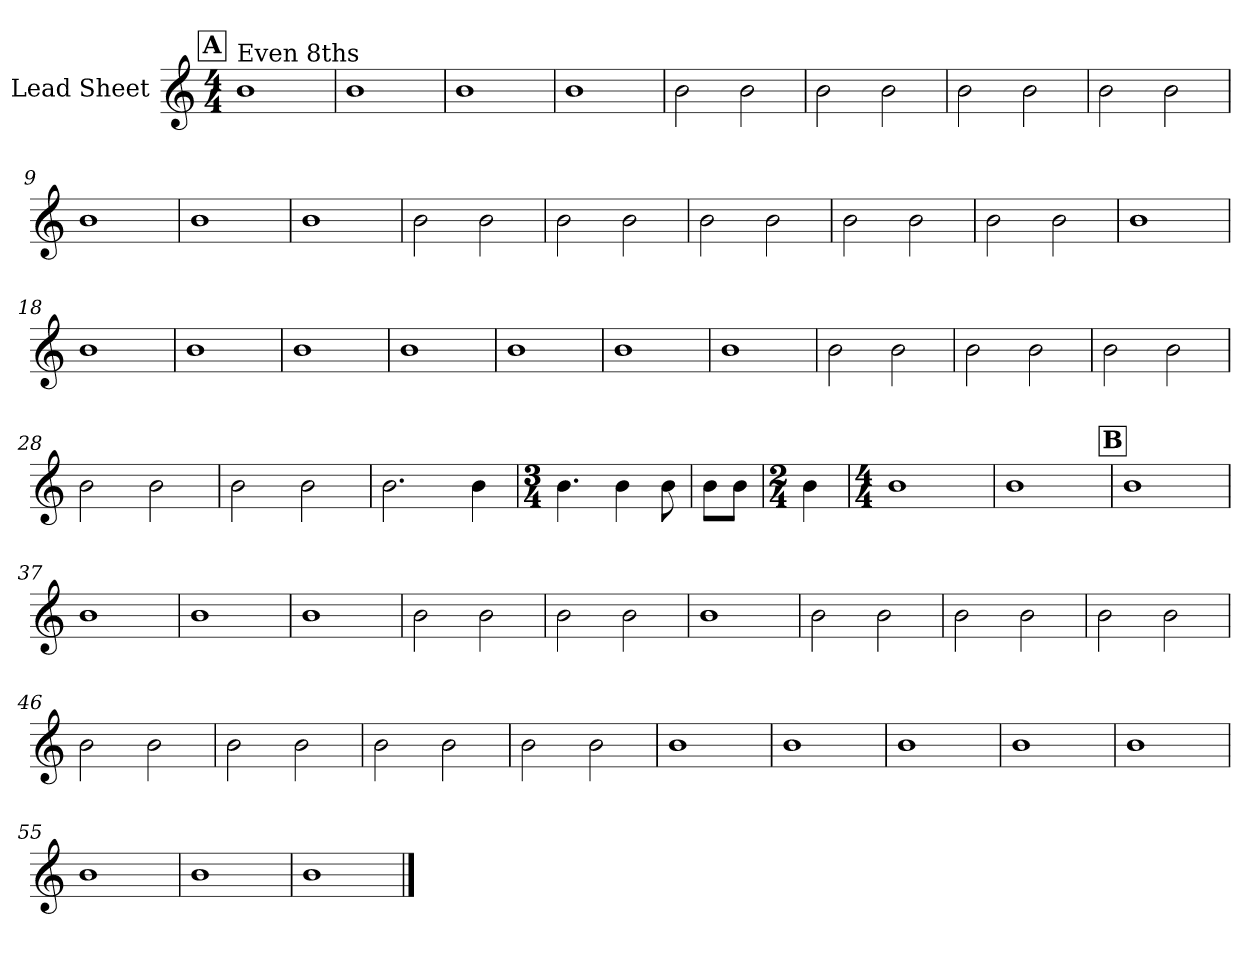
**kern
*part1
*staff1
*I"Lead Sheet
*clefG2
*k[]
*M4/4
!!LO:REH:place=s1:a:fs=14:t=A
=1
!LO:TX:a:t=Even 8ths
1b
=2
1b
=3
1b
=4
1b
!!LO:LB:g=z
=5
2b\
2b\
=6
2b\
2b\
=7
2b\
2b\
=8
2b\
2b\
!!LO:LB:g=z
=9
1b
=10
1b
=11
1b
=12
2b\
2b\
!!LO:LB:g=z
=13
2b\
2b\
=14
2b\
2b\
=15
2b\
2b\
=16
2b\
2b\
!!LO:LB:g=z
=17
1b
=18
1b
=19
1b
=20
1b
=21
1b
=22
1b
=23
1b
=24
1b
!!LO:LB:g=z
=25
2b\
2b\
=26
2b\
2b\
=27
2b\
2b\
=28
2b\
2b\
!!LO:LB:g=z
=29
2b\
2b\
=30
2.b\
4b\
=31
*M3/4
4.b\
4b\
8b\
=32
8b\L
8b\J
=33
*M2/4
4b\
!!LO:LB:g=z
=34
*M4/4
1b
=35
1b
!!LO:REH:place=s1:a:fs=14:t=B
=36
1b
=37
1b
!!LO:LB:g=z
=38
1b
=39
1b
=40
2b\
2b\
=41
2b\
2b\
!!LO:LB:g=z
=42
1b
=43
2b\
2b\
=44
2b\
2b\
=45
2b\
2b\
!!LO:PB:g=z
=46
2b\
2b\
=47
2b\
2b\
=48
2b\
2b\
=49
2b\
2b\
!!LO:LB:g=z
=50
1b
=51
1b
=52
1b
=53
1b
=54
1b
=55
1b
=56
1b
=57
1b
==
*-
